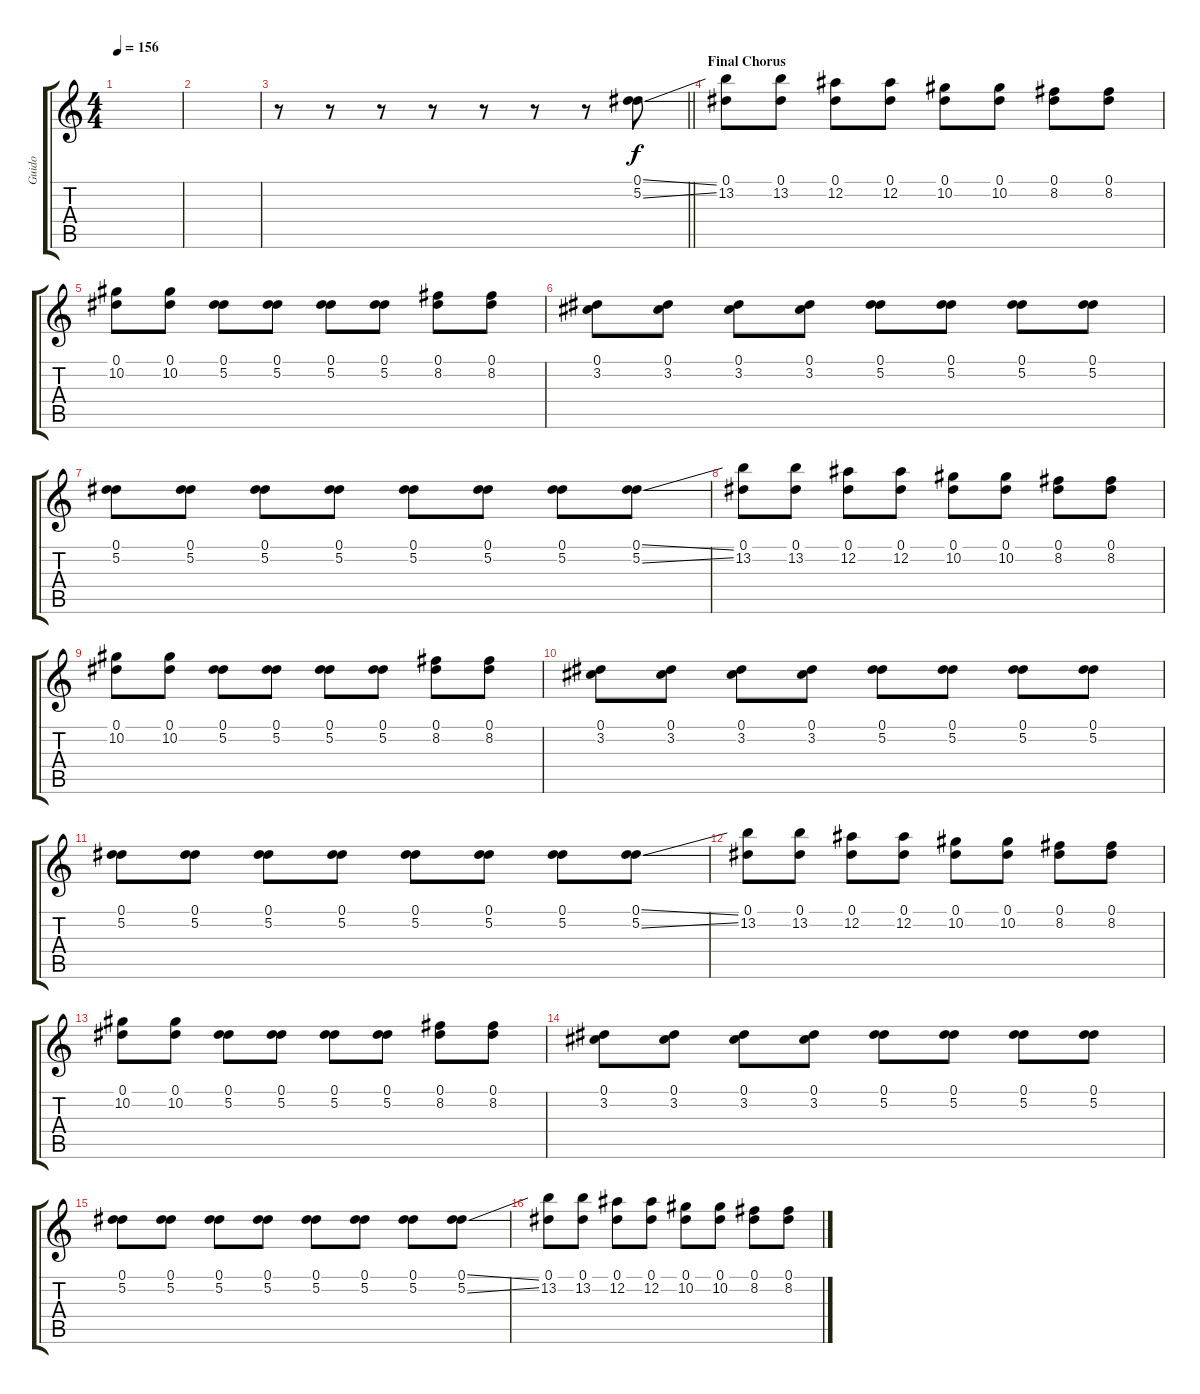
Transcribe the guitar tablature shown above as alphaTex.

\track ("Guido" "Guido") {instrument distortionguitar}
\staff {score tabs}
\tuning (Eb4 Bb3 Gb3 Db3 Ab2 Eb2) {hide}
\ts (4 4)
\tempo 156
\clef g2
\ks c
|
|
\barLineRight lightlight
r.8 r.8 r.8 r.8 r.8 r.8 r.8 (0.1{ss} 5.2{ss}).8 |
\section ("" "Final Chorus")
(0.1 13.2).8 (0.1 13.2).8 (0.1 12.2).8 (0.1 12.2).8 (0.1 10.2).8 (0.1 10.2).8 (0.1 8.2).8 (0.1 8.2).8 |
(0.1 10.2).8 (0.1 10.2).8 (0.1 5.2).8 (0.1 5.2).8 (0.1 5.2).8 (0.1 5.2).8 (0.1 8.2).8 (0.1 8.2).8 |
(0.1 3.2).8 (0.1 3.2).8 (0.1 3.2).8 (0.1 3.2).8 (0.1 5.2).8 (0.1 5.2).8 (0.1 5.2).8 (0.1 5.2).8 |
(0.1 5.2).8 (0.1 5.2).8 (0.1 5.2).8 (0.1 5.2).8 (0.1 5.2).8 (0.1 5.2).8 (0.1 5.2).8 (0.1{ss} 5.2{ss}).8 |
(0.1 13.2).8 (0.1 13.2).8 (0.1 12.2).8 (0.1 12.2).8 (0.1 10.2).8 (0.1 10.2).8 (0.1 8.2).8 (0.1 8.2).8 |
(0.1 10.2).8 (0.1 10.2).8 (0.1 5.2).8 (0.1 5.2).8 (0.1 5.2).8 (0.1 5.2).8 (0.1 8.2).8 (0.1 8.2).8 |
(0.1 3.2).8 (0.1 3.2).8 (0.1 3.2).8 (0.1 3.2).8 (0.1 5.2).8 (0.1 5.2).8 (0.1 5.2).8 (0.1 5.2).8 |
(0.1 5.2).8 (0.1 5.2).8 (0.1 5.2).8 (0.1 5.2).8 (0.1 5.2).8 (0.1 5.2).8 (0.1 5.2).8 (0.1{ss} 5.2{ss}).8 |
(0.1 13.2).8 (0.1 13.2).8 (0.1 12.2).8 (0.1 12.2).8 (0.1 10.2).8 (0.1 10.2).8 (0.1 8.2).8 (0.1 8.2).8 |
(0.1 10.2).8 (0.1 10.2).8 (0.1 5.2).8 (0.1 5.2).8 (0.1 5.2).8 (0.1 5.2).8 (0.1 8.2).8 (0.1 8.2).8 |
(0.1 3.2).8 (0.1 3.2).8 (0.1 3.2).8 (0.1 3.2).8 (0.1 5.2).8 (0.1 5.2).8 (0.1 5.2).8 (0.1 5.2).8 |
(0.1 5.2).8 (0.1 5.2).8 (0.1 5.2).8 (0.1 5.2).8 (0.1 5.2).8 (0.1 5.2).8 (0.1 5.2).8 (0.1{ss} 5.2{ss}).8 |
(0.1 13.2).8 (0.1 13.2).8 (0.1 12.2).8 (0.1 12.2).8 (0.1 10.2).8 (0.1 10.2).8 (0.1 8.2).8 (0.1 8.2).8
